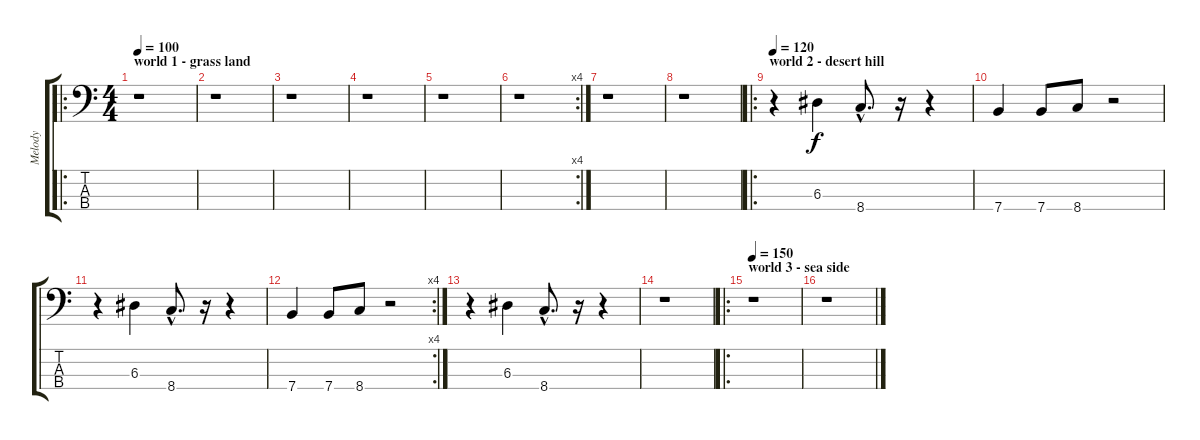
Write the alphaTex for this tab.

\track ("Melody" "Melody") {instrument acousticguitarnylon}
\staff {score tabs}
\tuning (G2 D2 A1 E1) {hide}
\ro
\ts (4 4)
\section ("" "world 1 - grass land")
\tempo 100
\clef f4
\ks c
r.1{dy f instrument acousticguitarnylon} |
r.1 |
r.1 |
r.1 |
r.1 |
\rc 4
r.1 |
r.1 |
r.1 |
\ro
\section ("" "world 2 - desert hill")
\tempo 120
r.4{volume 8 balance 8 instrument distortionguitar} 6.3.4 8.4{hac}.8{d} r.16 r.4 |
7.4.4 7.4.8 8.4.8 r.2 |
r.4 6.3.4 8.4{hac}.8{d} r.16 r.4 |
\rc 4
7.4.4 7.4.8 8.4.8 r.2 |
r.4 6.3.4 8.4{hac}.8{d} r.16 r.4 |
r.1 |
\ro
\section ("" "world 3 - sea side")
\tempo 150
r.1 |
r.1
